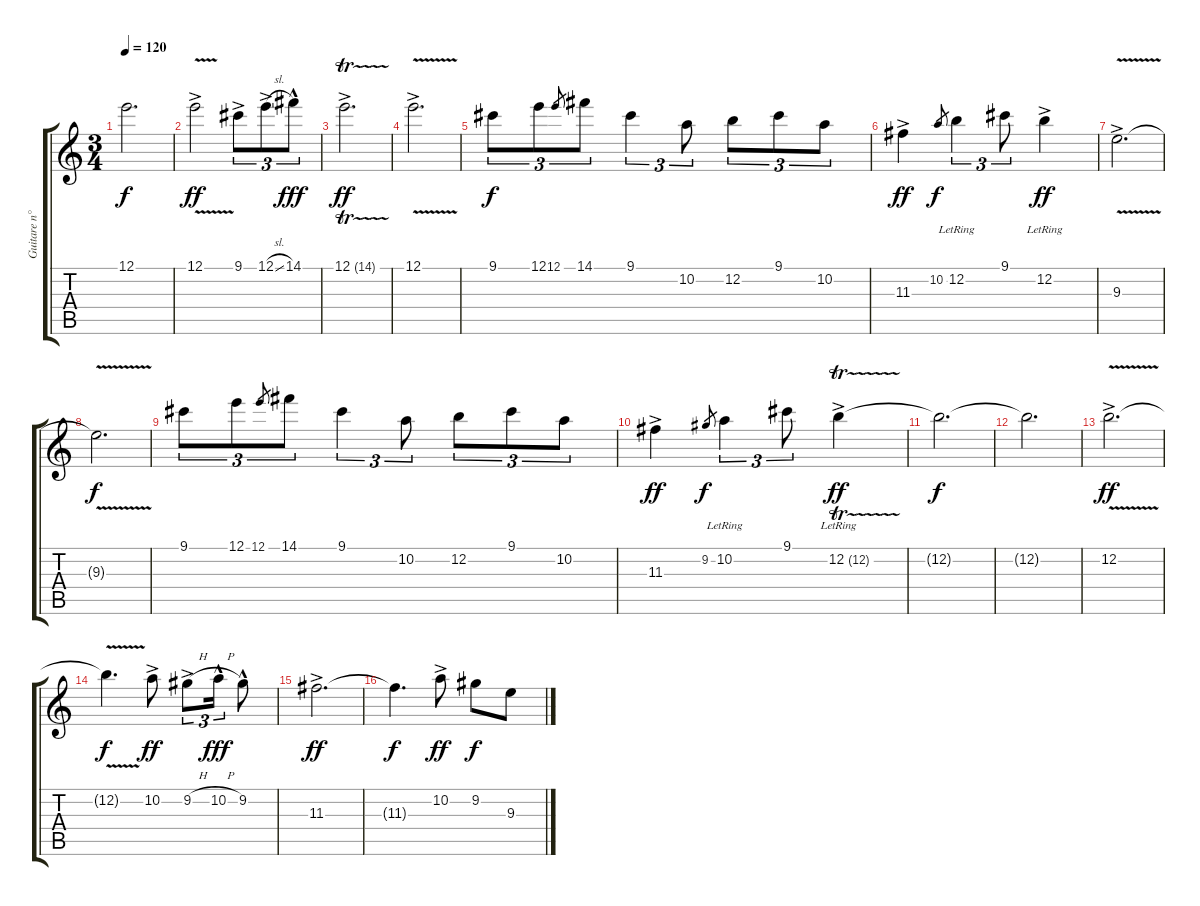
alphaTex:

\track ("Guitare n°2" "Guitare n°") {instrument acousticguitarsteel}
\staff {score tabs}
\tuning (E4 B3 G3 D3 A2 D2) {hide}
\ts (3 4)
\tempo 120
\clef g2
\ks c
12.1{t}.2{d dy f} |
12.1{v ac}.2{dy ff} 9.1{ac}.8{tu (3 2)} 12.1{sl ac}.8{tu (3 2)} 14.1{hac}.8{tu (3 2) dy fff} |
12.1{tr (14 32) ac}.2{d dy ff} |
12.1{v ac}.2{d} |
9.1.8{tu (3 2) dy f} 12.1.8{tu (3 2)} 12.1.8{gr} 14.1.8{tu (3 2)} 9.1.4{tu (3 2)} 10.2.8{tu (3 2)} 12.2.8{tu (3 2)} 9.1.8{tu (3 2)} 10.2.8{tu (3 2)} |
11.3{ac}.4{dy ff} 10.2.8{gr dy f} 12.2{lr}.4{tu (3 2)} 9.1.8{tu (3 2)} 12.2{ac lr}.4{dy ff} |
9.3{v ac}.2{d} |
9.3{t}.2{d dy f} |
9.1.8{tu (3 2)} 12.1.8{tu (3 2)} 12.1.8{gr} 14.1.8{tu (3 2)} 9.1.4{tu (3 2)} 10.2.8{tu (3 2)} 12.2.8{tu (3 2)} 9.1.8{tu (3 2)} 10.2.8{tu (3 2)} |
11.3{ac}.4{dy ff} 9.2.8{gr dy f} 10.2{lr}.4{tu (3 2)} 9.1.8{tu (3 2)} 12.2{tr (12 32) ac lr}.4{dy ff} |
12.2{t}.2{d dy f} |
12.2{t}.2{d} |
12.2{v ac}.2{d dy ff} |
12.2{t}.4{d dy f} 10.2{ac}.8{dy ff} 9.2{h ac}.8{tu (3 2)} 10.2{h hac}.16{tu (3 2) dy fff} 9.2{hac}.8 |
11.3{ac}.2{d dy ff} |
11.3{t}.4{d dy f} 10.2{ac}.8{dy ff} 9.2.8{dy f} 9.3.8
